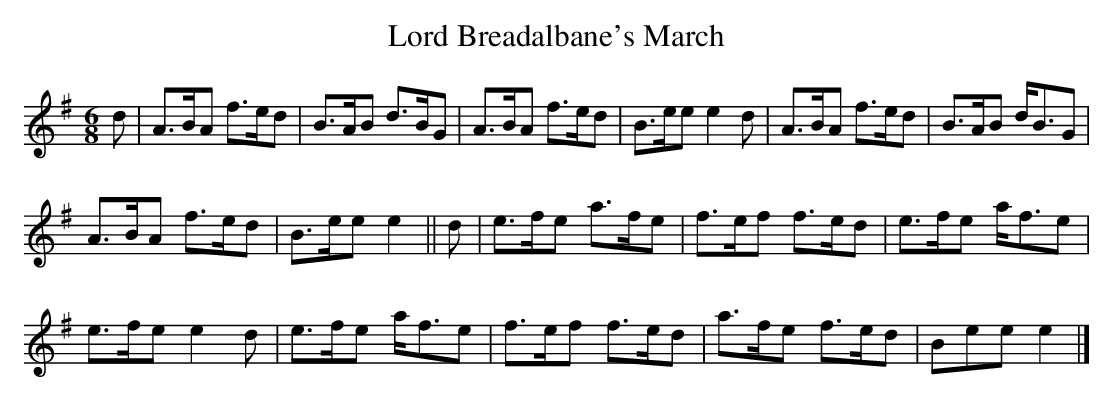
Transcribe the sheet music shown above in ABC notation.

X:1
T:Lord Breadalbane's March
M:6/8
L:1/8
K:G
d|A>BA f>ed|B>AB d>BG|A>BA f>ed|B>ee e2 d|A>BA f>ed|B>AB d<BG|
A>BA f>ed|B>ee e2||d|e>fe a>fe|f>ef f>ed|e>fe a<fe|
e>fe e2 d|e>fe a<fe|f>ef f>ed|a>fe f>ed|Bee e2|]
